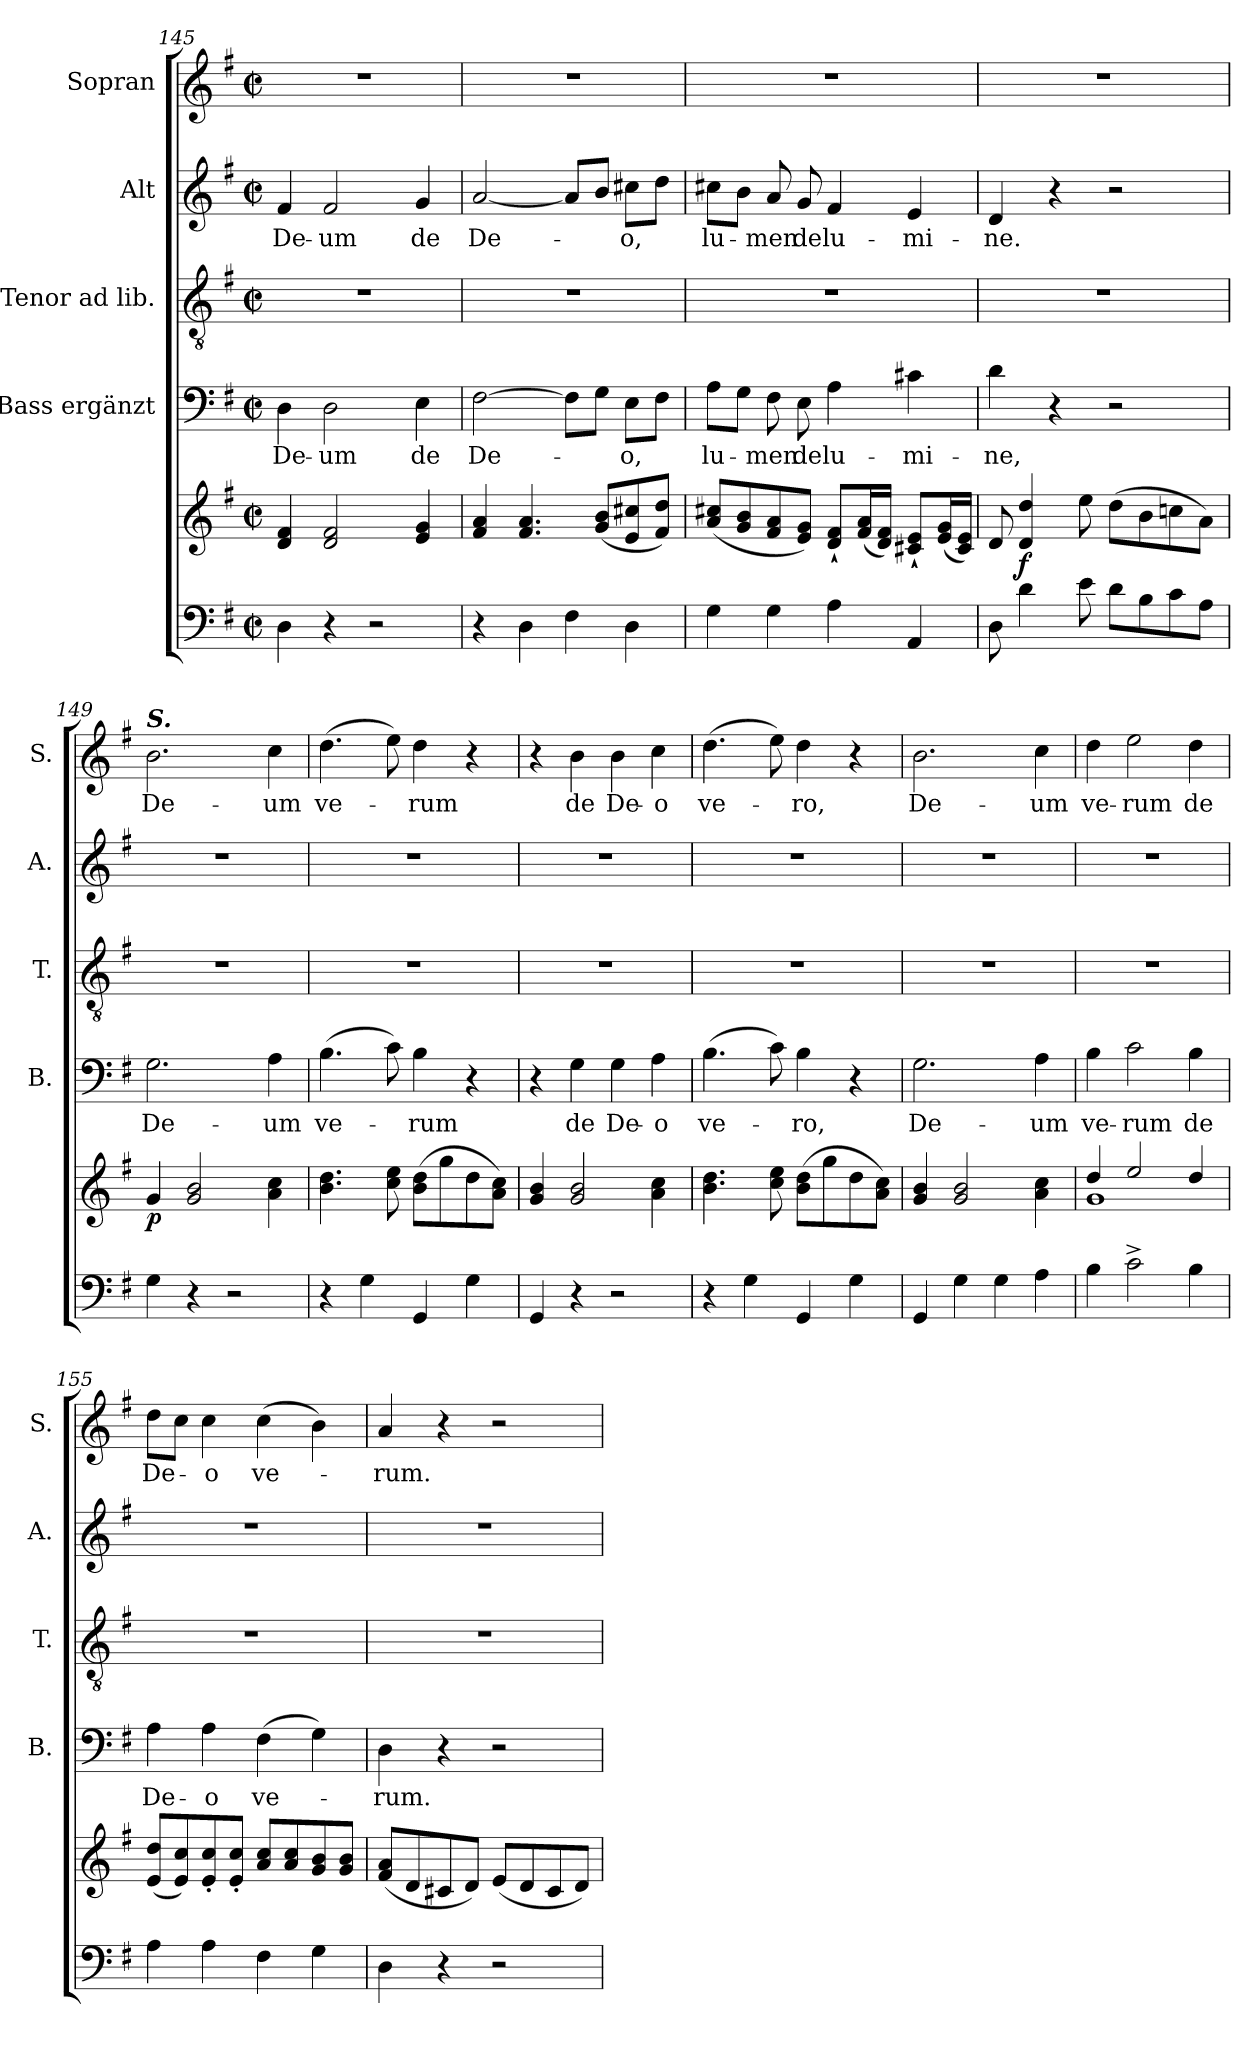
**kern	**kern	**dynam	**kern	**text	**kern	**kern	**text	**kern	**text
*part5	*part5	*part5	*part4	*part4	*part3	*part2	*part2	*part1	*part1
*staff6	*staff5	*staff5/6	*staff4	*staff4	*staff3	*staff2	*staff2	*staff1	*staff1
*	*	*	*I"Bass ergänzt	*	*I"Tenor ad lib.	*I"Alt	*	*I"Sopran	*
*	*	*	*I'B.	*	*I'T.	*I'A.	*	*I'S.	*
*clefF4	*clefG2	*	*clefF4	*	*clefGv2	*clefG2	*	*clefG2	*
*k[f#]	*k[f#]	*	*k[f#]	*	*k[f#]	*k[f#]	*	*k[f#]	*
*G:	*G:	*	*G:	*	*G:	*G:	*	*G:	*
*M2/2	*M2/2	*	*M2/2	*	*M2/2	*M2/2	*	*M2/2	*
*met(c|)	*met(c|)	*	*met(c|)	*	*met(c|)	*met(c|)	*	*met(c|)	*
=145	=145	=145	=145	=145	=145	=145	=145	=145	=145
!	!	!	!	!LO:LY:b	!	!	!LO:LY:b	!	!
4D\	4d/ 4f#/	.	4D\	De-	1r	4f#/	De-	1r	.
!	!	!	!	!LO:LY:b	!	!	!LO:LY:b	!	!
4r	2d/ 2f#/	.	2D\	-um	.	2f#/	-um	.	.
2r	.	.	.	.	.	.	.	.	.
!	!	!	!	!LO:LY:b	!	!	!LO:LY:b	!	!
.	4e/ 4g/	.	4E\	de	.	4g/	de	.	.
!!LO:PB:g=z
=146	=146	=146	=146	=146	=146	=146	=146	=146	=146
!	!	!	!	!LO:LY:b	!	!	!LO:LY:b	!	!
4r	4f#/ 4a/	.	[2F#\	De-	1r	[2a/	De-	1r	.
4D\	4.f#/ 4.a/	.	.	.	.	.	.	.	.
4F#\	.	.	8F#\L]	.	.	8a/L]	.	.	.
.	(<8g/ 8b/L	.	8G\J	.	.	8b/J	.	.	.
!	!	!	!	!LO:LY:b	!	!	!LO:LY:b	!	!
4D\	8e/ 8cc#X/	.	8E\L	-o,	.	8cc#X\L	-o,	.	.
.	8f#/ 8dd/J)	.	8F#\J	.	.	8dd\J	.	.	.
=147	=147	=147	=147	=147	=147	=147	=147	=147	=147
!	!	!	!	!LO:LY:b	!	!	!LO:LY:b	!	!
4G\	(<8a/ 8cc#X/L	.	8A\L	lu-	1r	8cc#X\L	lu-	1r	.
.	8g/ 8b/	.	8G\J	.	.	8b\J	.	.	.
!	!	!	!	!LO:LY:b	!	!	!LO:LY:b	!	!
4G\	8f#/ 8a/	.	8F#\	-men	.	8a/	-men	.	.
!	!	!	!	!LO:LY:b	!	!	!LO:LY:b	!	!
.	8e/ 8g/J)	.	8E\	de	.	8g/	de	.	.
!	!	!	!	!LO:LY:b	!	!	!LO:LY:b	!	!
4A\	8d/`< 8f#/`<L	.	4A\	lu-	.	4f#/	lu-	.	.
.	(<16f#/ 16a/L	.	.	.	.	.	.	.	.
.	16d/ 16f#/JJ)	.	.	.	.	.	.	.	.
!	!	!	!	!LO:LY:b	!	!	!LO:LY:b	!	!
4AA/	8c#X/`< 8e/`<L	.	4c#X\	-mi-	.	4e/	-mi-	.	.
.	(<16e/ 16g/L	.	.	.	.	.	.	.	.
.	16c#/ 16e/JJ)	.	.	.	.	.	.	.	.
=148	=148	=148	=148	=148	=148	=148	=148	=148	=148
!	!	!	!	!LO:LY:b	!	!	!LO:LY:b	!	!
8D\	8d/	.	4d\	-ne,	1r	4d/	-ne.	1r	.
!	!	!LO:DY:b	!	!	!	!	!	!	!
4d\	4d/ 4dd/	f	.	.	.	.	.	.	.
.	.	.	4r	.	.	4r	.	.	.
8e\	8ee\	.	.	.	.	.	.	.	.
8d\L	(>8dd\L	.	2r	.	.	2r	.	.	.
8B\	8b\	.	.	.	.	.	.	.	.
8c\	8ccn\	.	.	.	.	.	.	.	.
8A\J	8a\J)	.	.	.	.	.	.	.	.
=149	=149	=149	=149	=149	=149	=149	=149	=149	=149
!	!	!	!	!	!	!	!	!LO:TX:a:Bi:t=S.	!
!	!	!LO:DY:b	!	!LO:LY:b	!	!	!	!	!LO:LY:b
4G\	4g/	p	2.G\	De-	1r	1r	.	2.b\	De-
4r	2g/ 2b/	.	.	.	.	.	.	.	.
2r	.	.	.	.	.	.	.	.	.
!	!	!	!	!LO:LY:b	!	!	!	!	!LO:LY:b
.	4a\ 4cc\	.	4A\	-um	.	.	.	4cc\	-um
!!LO:LB:g=z
=150	=150	=150	=150	=150	=150	=150	=150	=150	=150
!	!	!	!	!LO:LY:b	!	!	!	!	!LO:LY:b
4r	4.b\ 4.dd\	.	(>4.B\	ve-	1r	1r	.	(>4.dd\	ve-
4G\	.	.	.	.	.	.	.	.	.
.	8cc\ 8ee\	.	8c\)	.	.	.	.	8ee\)	.
!	!	!	!	!LO:LY:b	!	!	!	!	!LO:LY:b
4GG/	(>8b\ 8dd\L	.	4B\	-rum	.	.	.	4dd\	-rum
.	8gg\	.	.	.	.	.	.	.	.
4G\	8dd\	.	4r	.	.	.	.	4r	.
.	8a\ 8cc\J)	.	.	.	.	.	.	.	.
=151	=151	=151	=151	=151	=151	=151	=151	=151	=151
4GG/	4g/ 4b/	.	4r	.	1r	1r	.	4r	.
!	!	!	!	!LO:LY:b	!	!	!	!	!LO:LY:b
4r	2g/ 2b/	.	4G\	de	.	.	.	4b\	de
!	!	!	!	!LO:LY:b	!	!	!	!	!LO:LY:b
2r	.	.	4G\	De-	.	.	.	4b\	De-
!	!	!	!	!LO:LY:b	!	!	!	!	!LO:LY:b
.	4a\ 4cc\	.	4A\	-o	.	.	.	4cc\	-o
=152	=152	=152	=152	=152	=152	=152	=152	=152	=152
!	!	!	!	!LO:LY:b	!	!	!	!	!LO:LY:b
4r	4.b\ 4.dd\	.	(>4.B\	ve-	1r	1r	.	(>4.dd\	ve-
4G\	.	.	.	.	.	.	.	.	.
.	8cc\ 8ee\	.	8c\)	.	.	.	.	8ee\)	.
!	!	!	!	!LO:LY:b	!	!	!	!	!LO:LY:b
4GG/	(>8b\ 8dd\L	.	4B\	-ro,	.	.	.	4dd\	-ro,
.	8gg\	.	.	.	.	.	.	.	.
4G\	8dd\	.	4r	.	.	.	.	4r	.
.	8a\ 8cc\J)	.	.	.	.	.	.	.	.
=153	=153	=153	=153	=153	=153	=153	=153	=153	=153
!	!	!	!	!LO:LY:b	!	!	!	!	!LO:LY:b
4GG/	4g/ 4b/	.	2.G\	De-	1r	1r	.	2.b\	De-
4G\	2g/ 2b/	.	.	.	.	.	.	.	.
4G\	.	.	.	.	.	.	.	.	.
!	!	!	!	!LO:LY:b	!	!	!	!	!LO:LY:b
4A\	4a\ 4cc\	.	4A\	-um	.	.	.	4cc\	-um
=154	=154	=154	=154	=154	=154	=154	=154	=154	=154
*	*^	*	*	*	*	*	*	*	*
!	!	!	!	!	!LO:LY:b	!	!	!	!	!LO:LY:b
4B\	4dd/	1g	.	4B\	ve-	1r	1r	.	4dd\	ve-
!	!	!	!	!	!LO:LY:b	!	!	!	!	!LO:LY:b
2c^>\	2ee/	.	.	2c\	-rum	.	.	.	2ee\	-rum
!	!	!	!	!	!LO:LY:b	!	!	!	!	!LO:LY:b
4B\	4dd/	.	.	4B\	de	.	.	.	4dd\	de
*	*v	*v	*	*	*	*	*	*	*	*
=155	=155	=155	=155	=155	=155	=155	=155	=155	=155
!	!	!	!	!LO:LY:b	!	!	!	!	!LO:LY:b
4A\	(<8e/ 8dd/L	.	4A\	De-	1r	1r	.	8dd\L	De-
.	8e/ 8cc/)	.	.	.	.	.	.	8cc\J	.
!	!	!	!	!LO:LY:b	!	!	!	!	!LO:LY:b
4A\	8e/'< 8cc/'<	.	4A\	-o	.	.	.	4cc\	-o
.	8e/'< 8cc/'<J	.	.	.	.	.	.	.	.
!	!	!	!	!LO:LY:b	!	!	!	!	!LO:LY:b
4F#\	8a/ 8cc/L	.	(>4F#\	ve-	.	.	.	(>4cc\	ve-
.	8a/ 8cc/	.	.	.	.	.	.	.	.
4G\	8g/ 8b/	.	4G\)	.	.	.	.	4b\)	.
.	8g/ 8b/J	.	.	.	.	.	.	.	.
!!LO:PB:g=z
=156	=156	=156	=156	=156	=156	=156	=156	=156	=156
!	!	!	!	!LO:LY:b	!	!	!	!	!LO:LY:b
4D\	(<8f#/ 8a/L	.	4D\	-rum.	1r	1r	.	4a/	-rum.
.	8d/	.	.	.	.	.	.	.	.
4r	8c#X/	.	4r	.	.	.	.	4r	.
.	8d/J)	.	.	.	.	.	.	.	.
2r	(<8e/L	.	2r	.	.	.	.	2r	.
.	8d/	.	.	.	.	.	.	.	.
.	8c#/	.	.	.	.	.	.	.	.
.	8d/J)	.	.	.	.	.	.	.	.
=	=	=	=	=	=	=	=	=	=
*-	*-	*-	*-	*-	*-	*-	*-	*-	*-
